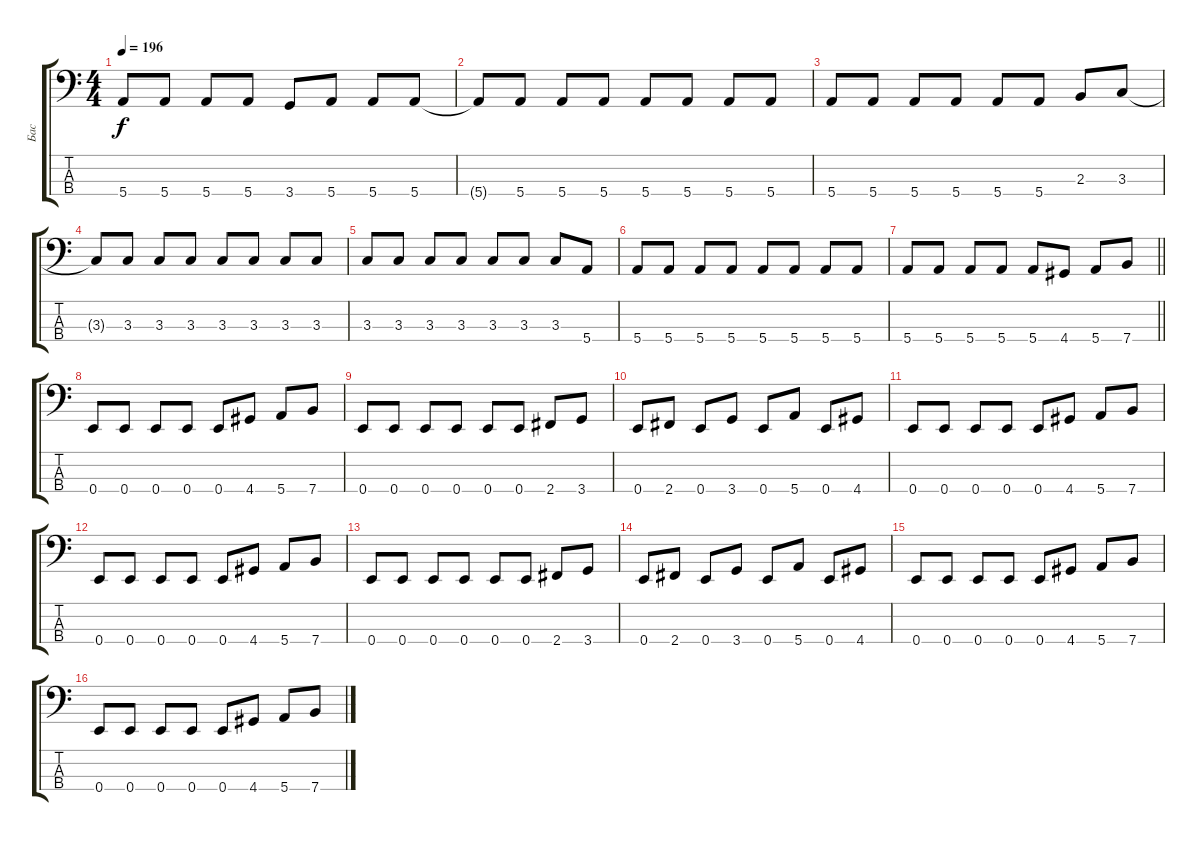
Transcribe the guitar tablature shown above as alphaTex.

\track ("Бас" "Бас") {instrument electricbasspick}
\staff {score tabs}
\tuning (G2 D2 A1 E1) {hide}
\ts (4 4)
\tempo 196
\clef f4
\ks c
5.4.8{dy f} 5.4.8 5.4.8 5.4.8 3.4.8 5.4.8 5.4.8 5.4.8 |
5.4{t}.8 5.4.8 5.4.8 5.4.8 5.4.8 5.4.8 5.4.8 5.4.8 |
5.4.8 5.4.8 5.4.8 5.4.8 5.4.8 5.4.8 2.3.8 3.3.8 |
3.3{t}.8 3.3.8 3.3.8 3.3.8 3.3.8 3.3.8 3.3.8 3.3.8 |
3.3.8 3.3.8 3.3.8 3.3.8 3.3.8 3.3.8 3.3.8 5.4.8 |
5.4.8 5.4.8 5.4.8 5.4.8 5.4.8 5.4.8 5.4.8 5.4.8 |
\barLineRight lightlight
5.4.8 5.4.8 5.4.8 5.4.8 5.4.8 4.4.8 5.4.8 7.4.8 |
0.4.8 0.4.8 0.4.8 0.4.8 0.4.8 4.4.8 5.4.8 7.4.8 |
0.4.8 0.4.8 0.4.8 0.4.8 0.4.8 0.4.8 2.4.8 3.4.8 |
0.4.8 2.4.8 0.4.8 3.4.8 0.4.8 5.4.8 0.4.8 4.4.8 |
0.4.8 0.4.8 0.4.8 0.4.8 0.4.8 4.4.8 5.4.8 7.4.8 |
0.4.8 0.4.8 0.4.8 0.4.8 0.4.8 4.4.8 5.4.8 7.4.8 |
0.4.8 0.4.8 0.4.8 0.4.8 0.4.8 0.4.8 2.4.8 3.4.8 |
0.4.8 2.4.8 0.4.8 3.4.8 0.4.8 5.4.8 0.4.8 4.4.8 |
0.4.8 0.4.8 0.4.8 0.4.8 0.4.8 4.4.8 5.4.8 7.4.8 |
0.4.8 0.4.8 0.4.8 0.4.8 0.4.8 4.4.8 5.4.8 7.4.8
